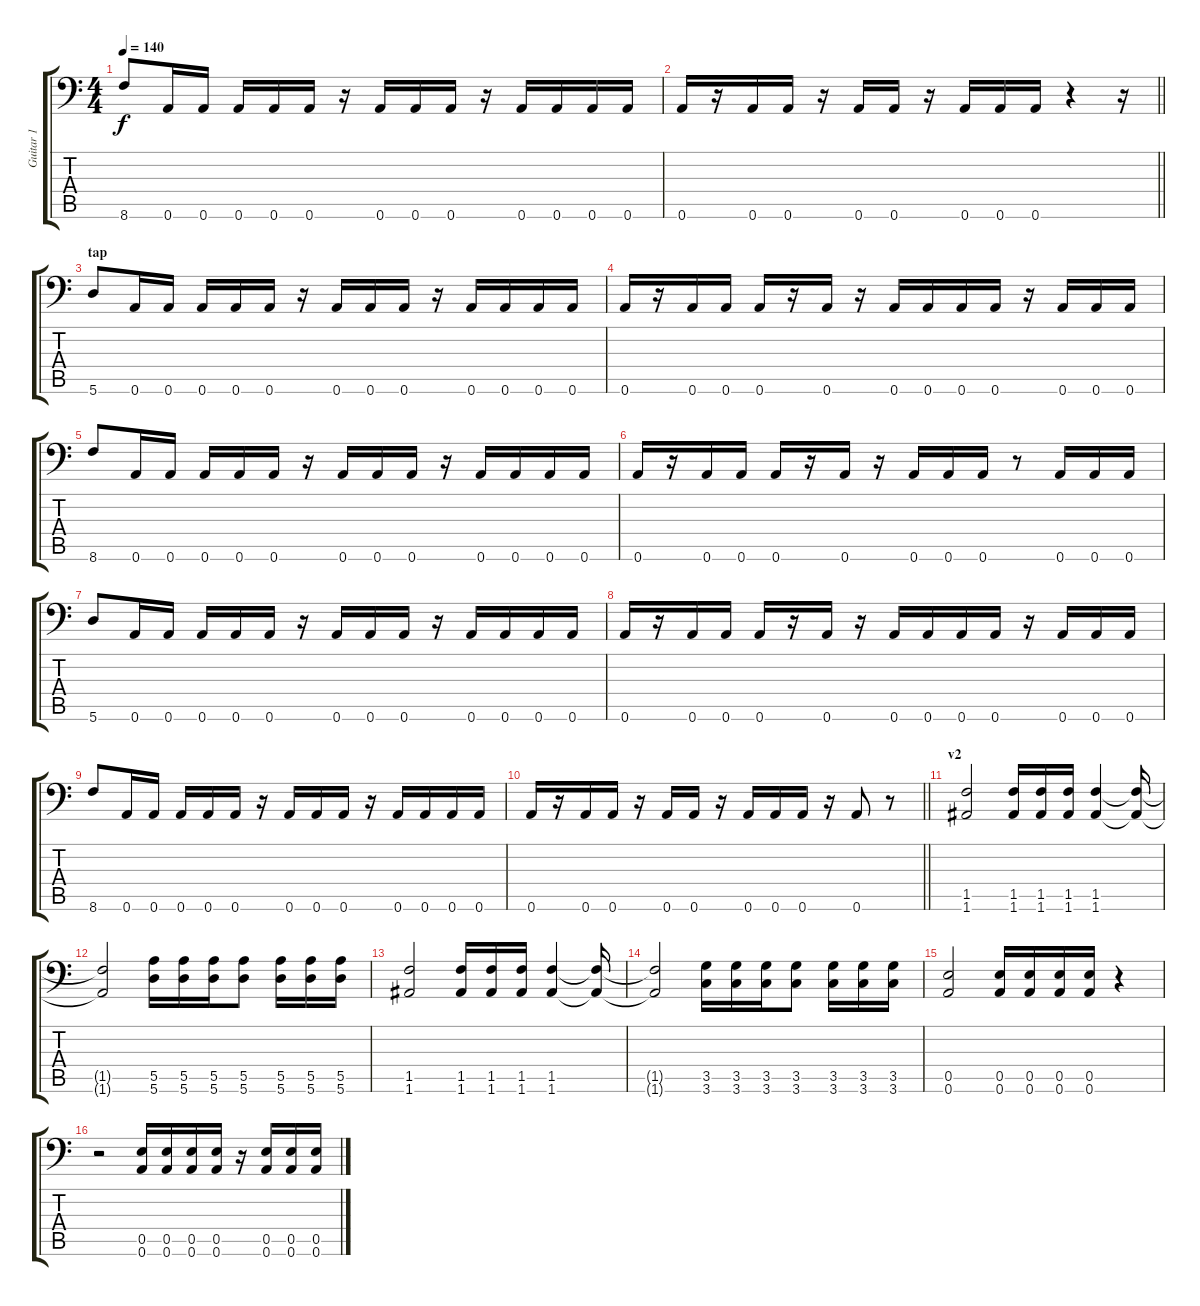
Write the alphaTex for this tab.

\track ("Guitar 1" "Guitar 1") {instrument overdrivenguitar}
\staff {score tabs}
\tuning (B3 G3 D3 A2 E2 A1) {hide}
\ts (4 4)
\tempo 140
\clef f4
\ks c
8.6.8{dy f} 0.6.16 0.6.16 0.6.16 0.6.16 0.6.16 r.16 0.6.16 0.6.16 0.6.16 r.16 0.6.16 0.6.16 0.6.16 0.6.16 |
\barLineRight lightlight
0.6.16 r.16 0.6.16 0.6.16 r.16 0.6.16 0.6.16 r.16 0.6.16 0.6.16 0.6.16 r.4 r.16 |
\section ("" "tap")
5.6.8 0.6.16 0.6.16 0.6.16 0.6.16 0.6.16 r.16 0.6.16 0.6.16 0.6.16 r.16 0.6.16 0.6.16 0.6.16 0.6.16 |
0.6.16 r.16 0.6.16 0.6.16 0.6.16 r.16 0.6.16 r.16 0.6.16 0.6.16 0.6.16 0.6.16 r.16 0.6.16 0.6.16 0.6.16 |
8.6.8 0.6.16 0.6.16 0.6.16 0.6.16 0.6.16 r.16 0.6.16 0.6.16 0.6.16 r.16 0.6.16 0.6.16 0.6.16 0.6.16 |
0.6.16 r.16 0.6.16 0.6.16 0.6.16 r.16 0.6.16 r.16 0.6.16 0.6.16 0.6.16 r.8 0.6.16 0.6.16 0.6.16 |
5.6.8 0.6.16 0.6.16 0.6.16 0.6.16 0.6.16 r.16 0.6.16 0.6.16 0.6.16 r.16 0.6.16 0.6.16 0.6.16 0.6.16 |
0.6.16 r.16 0.6.16 0.6.16 0.6.16 r.16 0.6.16 r.16 0.6.16 0.6.16 0.6.16 0.6.16 r.16 0.6.16 0.6.16 0.6.16 |
8.6.8 0.6.16 0.6.16 0.6.16 0.6.16 0.6.16 r.16 0.6.16 0.6.16 0.6.16 r.16 0.6.16 0.6.16 0.6.16 0.6.16 |
\barLineRight lightlight
0.6.16 r.16 0.6.16 0.6.16 r.16 0.6.16 0.6.16 r.16 0.6.16 0.6.16 0.6.16 r.16 0.6.8 r.8 |
\section ("" "v2")
(1.5 1.6).2 (1.5 1.6).16 (1.5 1.6).16 (1.5 1.6).16 (1.5 1.6).4 (1.5{t} 1.6{t}).16 |
(1.5{t} 1.6{t}).2 (5.5 5.6).16 (5.5 5.6).16 (5.5 5.6).16 (5.5 5.6).8 (5.5 5.6).16 (5.5 5.6).16 (5.5 5.6).16 |
(1.5 1.6).2 (1.5 1.6).16 (1.5 1.6).16 (1.5 1.6).16 (1.5 1.6).4 (1.5{t} 1.6{t}).16 |
(1.5{t} 1.6{t}).2 (3.5 3.6).16 (3.5 3.6).16 (3.5 3.6).16 (3.5 3.6).8 (3.5 3.6).16 (3.5 3.6).16 (3.5 3.6).16 |
(0.5 0.6).2 (0.5 0.6).16 (0.5 0.6).16 (0.5 0.6).16 (0.5 0.6).16 r.4 |
r.2 (0.5 0.6).16 (0.5 0.6).16 (0.5 0.6).16 (0.5 0.6).16 r.16 (0.5 0.6).16 (0.5 0.6).16 (0.5 0.6).16
